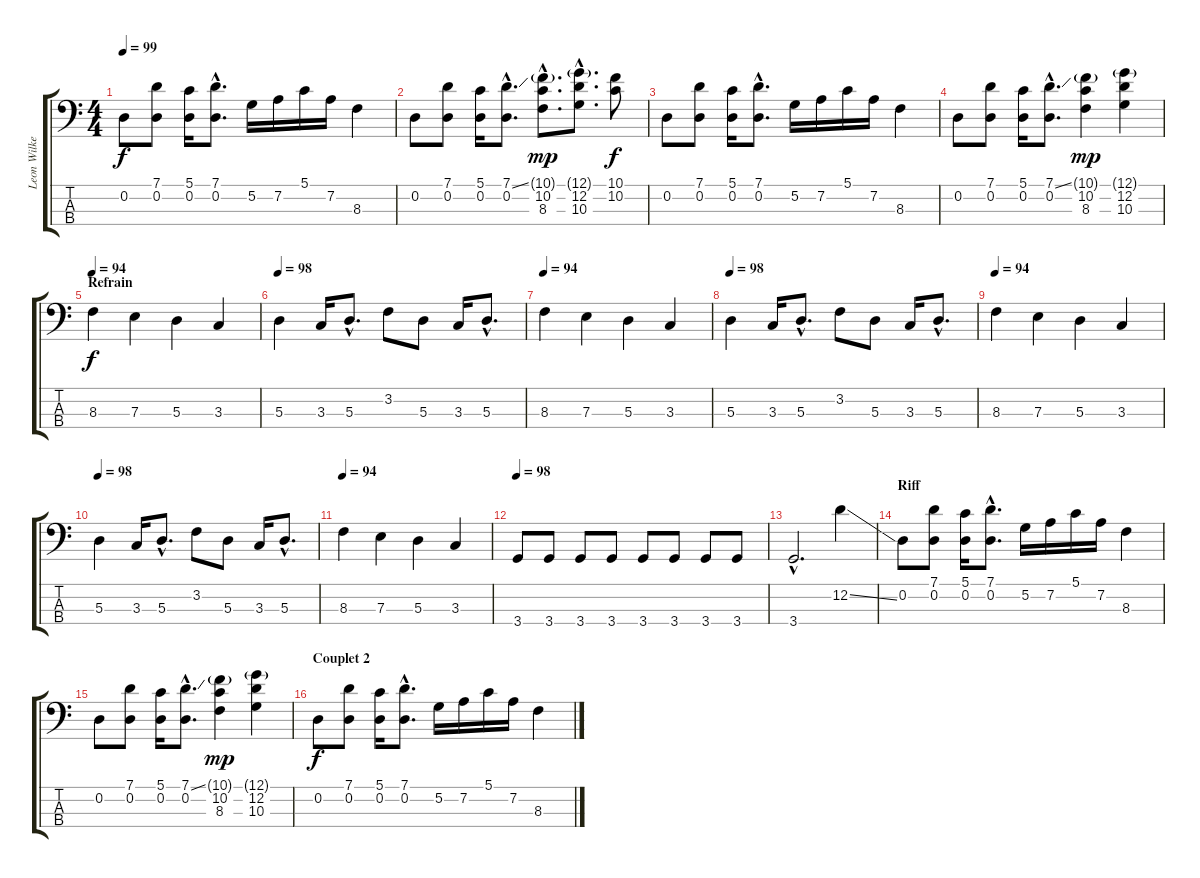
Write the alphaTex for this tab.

\track ("Leon Wilkeson (bass guitar)" "Leon Wilke") {instrument electricbasspick}
\staff {score tabs}
\tuning (G2 D2 A1 E1) {hide}
\ts (4 4)
\tempo 99
\clef f4
\ks c
0.2.8{dy f} (7.1 0.2).8 (5.1 0.2).16 (7.1{hac} 0.2{hac}).8{d} 5.2.16 7.2.16 5.1.16 7.2.16 8.3.4 |
0.2.8 (7.1 0.2).8 (5.1 0.2).16 (7.1{ss hac} 0.2{hac}).8{d} (10.1{g hac} 10.2{hac} 8.3{hac}).8{d dy mp} (12.1{g hac} 12.2{hac} 10.3{hac}).8{d} (10.1 10.2).8{dy f} |
0.2.8 (7.1 0.2).8 (5.1 0.2).16 (7.1{hac} 0.2{hac}).8{d} 5.2.16 7.2.16 5.1.16 7.2.16 8.3.4 |
0.2.8 (7.1 0.2).8 (5.1 0.2).16 (7.1{ss hac} 0.2{hac}).8{d} (10.1{g} 10.2 8.3).4{dy mp} (12.1{g} 12.2 10.3).4 |
\section ("" "Refrain")
\tempo 94
8.3.4{dy f} 7.3.4 5.3.4 3.3.4 |
\tempo 98
5.3.4 3.3.16 5.3{hac}.8{d} 3.2.8 5.3.8 3.3.16 5.3{hac}.8{d} |
\tempo 94
8.3.4 7.3.4 5.3.4 3.3.4 |
\tempo 98
5.3.4 3.3.16 5.3{hac}.8{d} 3.2.8 5.3.8 3.3.16 5.3{hac}.8{d} |
\tempo 94
8.3.4 7.3.4 5.3.4 3.3.4 |
\tempo 98
5.3.4 3.3.16 5.3{hac}.8{d} 3.2.8 5.3.8 3.3.16 5.3{hac}.8{d} |
\tempo 94
8.3.4 7.3.4 5.3.4 3.3.4 |
\tempo 98
3.4.8 3.4.8 3.4.8 3.4.8 3.4.8 3.4.8 3.4.8 3.4.8 |
3.4{hac}.2{d} 12.2{ss}.4 |
\section ("" "Riff")
0.2.8 (7.1 0.2).8 (5.1 0.2).16 (7.1{hac} 0.2{hac}).8{d} 5.2.16 7.2.16 5.1.16 7.2.16 8.3.4 |
0.2.8 (7.1 0.2).8 (5.1 0.2).16 (7.1{ss hac} 0.2{hac}).8{d} (10.1{g} 10.2 8.3).4{dy mp} (12.1{g} 12.2 10.3).4 |
\section ("" "Couplet 2")
0.2.8{dy f} (7.1 0.2).8 (5.1 0.2).16 (7.1{hac} 0.2{hac}).8{d} 5.2.16 7.2.16 5.1.16 7.2.16 8.3.4
